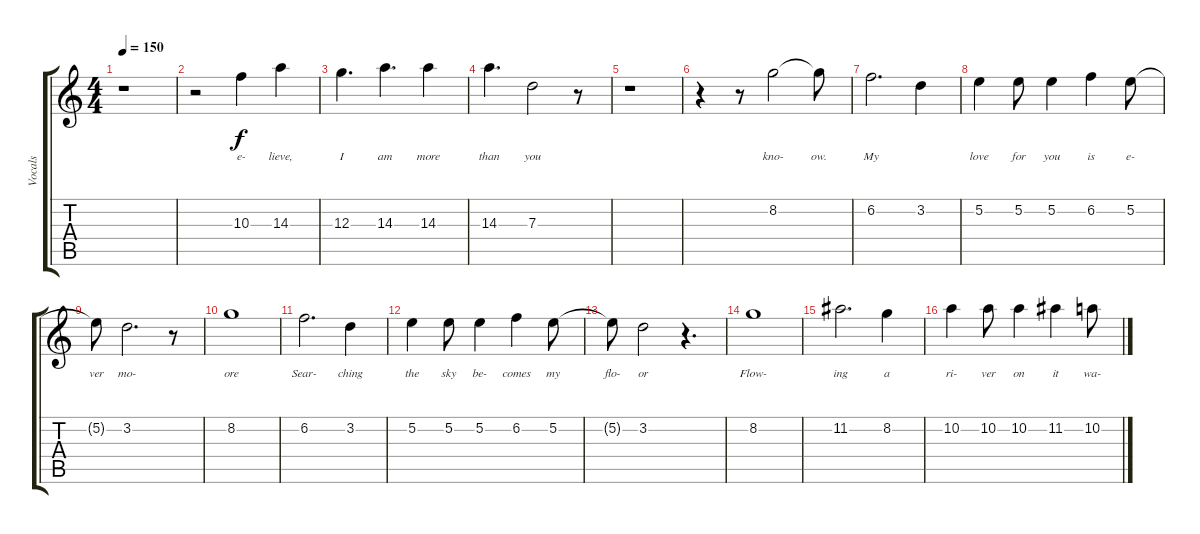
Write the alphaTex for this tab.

\track ("Vocals" "Vocals") {instrument overdrivenguitar}
\staff {score tabs}
\tuning (E4 B3 G3 D3 A2 E2) {hide}
\ts (4 4)
\tempo 150
\clef g2
\ks c
r.1{dy f} |
r.2 10.3.4{lyrics (0 "e-") lyrics (1 "") lyrics (2 "") lyrics (3 "") lyrics (4 "")} 14.3.4{lyrics (0 "lieve,") lyrics (1 "") lyrics (2 "") lyrics (3 "") lyrics (4 "")} |
12.3.4{d lyrics (0 "I") lyrics (1 "") lyrics (2 "") lyrics (3 "") lyrics (4 "")} 14.3.4{d lyrics (0 "am") lyrics (1 "") lyrics (2 "") lyrics (3 "") lyrics (4 "")} 14.3.4{lyrics (0 "more") lyrics (1 "") lyrics (2 "") lyrics (3 "") lyrics (4 "")} |
14.3.4{d lyrics (0 "than") lyrics (1 "") lyrics (2 "") lyrics (3 "") lyrics (4 "")} 7.3.2{lyrics (0 "you") lyrics (1 "") lyrics (2 "") lyrics (3 "") lyrics (4 "")} r.8 |
r.1 |
r.4 r.8 8.2.2{lyrics (0 "kno-") lyrics (1 "") lyrics (2 "") lyrics (3 "") lyrics (4 "")} 8.2{t}.8{lyrics (0 "ow.") lyrics (1 "") lyrics (2 "") lyrics (3 "") lyrics (4 "")} |
6.2.2{d lyrics (0 "My") lyrics (1 "") lyrics (2 "") lyrics (3 "") lyrics (4 "")} 3.2.4{lyrics (0 "") lyrics (1 "") lyrics (2 "") lyrics (3 "") lyrics (4 "")} |
5.2.4{lyrics (0 "love") lyrics (1 "") lyrics (2 "") lyrics (3 "") lyrics (4 "")} 5.2.8{lyrics (0 "for") lyrics (1 "") lyrics (2 "") lyrics (3 "") lyrics (4 "")} 5.2.4{lyrics (0 "you") lyrics (1 "") lyrics (2 "") lyrics (3 "") lyrics (4 "")} 6.2.4{lyrics (0 "is") lyrics (1 "") lyrics (2 "") lyrics (3 "") lyrics (4 "")} 5.2.8{lyrics (0 "e-") lyrics (1 "") lyrics (2 "") lyrics (3 "") lyrics (4 "")} |
5.2{t}.8{lyrics (0 "ver") lyrics (1 "") lyrics (2 "") lyrics (3 "") lyrics (4 "")} 3.2.2{d lyrics (0 "mo-") lyrics (1 "") lyrics (2 "") lyrics (3 "") lyrics (4 "")} r.8 |
8.2.1{lyrics (0 "ore") lyrics (1 "") lyrics (2 "") lyrics (3 "") lyrics (4 "")} |
6.2.2{d lyrics (0 "Sear-") lyrics (1 "") lyrics (2 "") lyrics (3 "") lyrics (4 "")} 3.2.4{lyrics (0 "ching") lyrics (1 "") lyrics (2 "") lyrics (3 "") lyrics (4 "")} |
5.2.4{lyrics (0 "the") lyrics (1 "") lyrics (2 "") lyrics (3 "") lyrics (4 "")} 5.2.8{lyrics (0 "sky") lyrics (1 "") lyrics (2 "") lyrics (3 "") lyrics (4 "")} 5.2.4{lyrics (0 "be-") lyrics (1 "") lyrics (2 "") lyrics (3 "") lyrics (4 "")} 6.2.4{lyrics (0 "comes") lyrics (1 "") lyrics (2 "") lyrics (3 "") lyrics (4 "")} 5.2.8{lyrics (0 "my") lyrics (1 "") lyrics (2 "") lyrics (3 "") lyrics (4 "")} |
5.2{t}.8{lyrics (0 "flo-") lyrics (1 "") lyrics (2 "") lyrics (3 "") lyrics (4 "")} 3.2.2{lyrics (0 "or") lyrics (1 "") lyrics (2 "") lyrics (3 "") lyrics (4 "")} r.4{d} |
8.2.1{lyrics (0 "Flow-") lyrics (1 "") lyrics (2 "") lyrics (3 "") lyrics (4 "")} |
11.2.2{d lyrics (0 "ing") lyrics (1 "") lyrics (2 "") lyrics (3 "") lyrics (4 "")} 8.2.4{lyrics (0 "a") lyrics (1 "") lyrics (2 "") lyrics (3 "") lyrics (4 "")} |
10.2.4{lyrics (0 "ri-") lyrics (1 "") lyrics (2 "") lyrics (3 "") lyrics (4 "")} 10.2.8{lyrics (0 "ver") lyrics (1 "") lyrics (2 "") lyrics (3 "") lyrics (4 "")} 10.2.4{lyrics (0 "on") lyrics (1 "") lyrics (2 "") lyrics (3 "") lyrics (4 "")} 11.2.4{lyrics (0 "it") lyrics (1 "") lyrics (2 "") lyrics (3 "") lyrics (4 "")} 10.2.8{lyrics (0 "wa-") lyrics (1 "") lyrics (2 "") lyrics (3 "") lyrics (4 "")}
